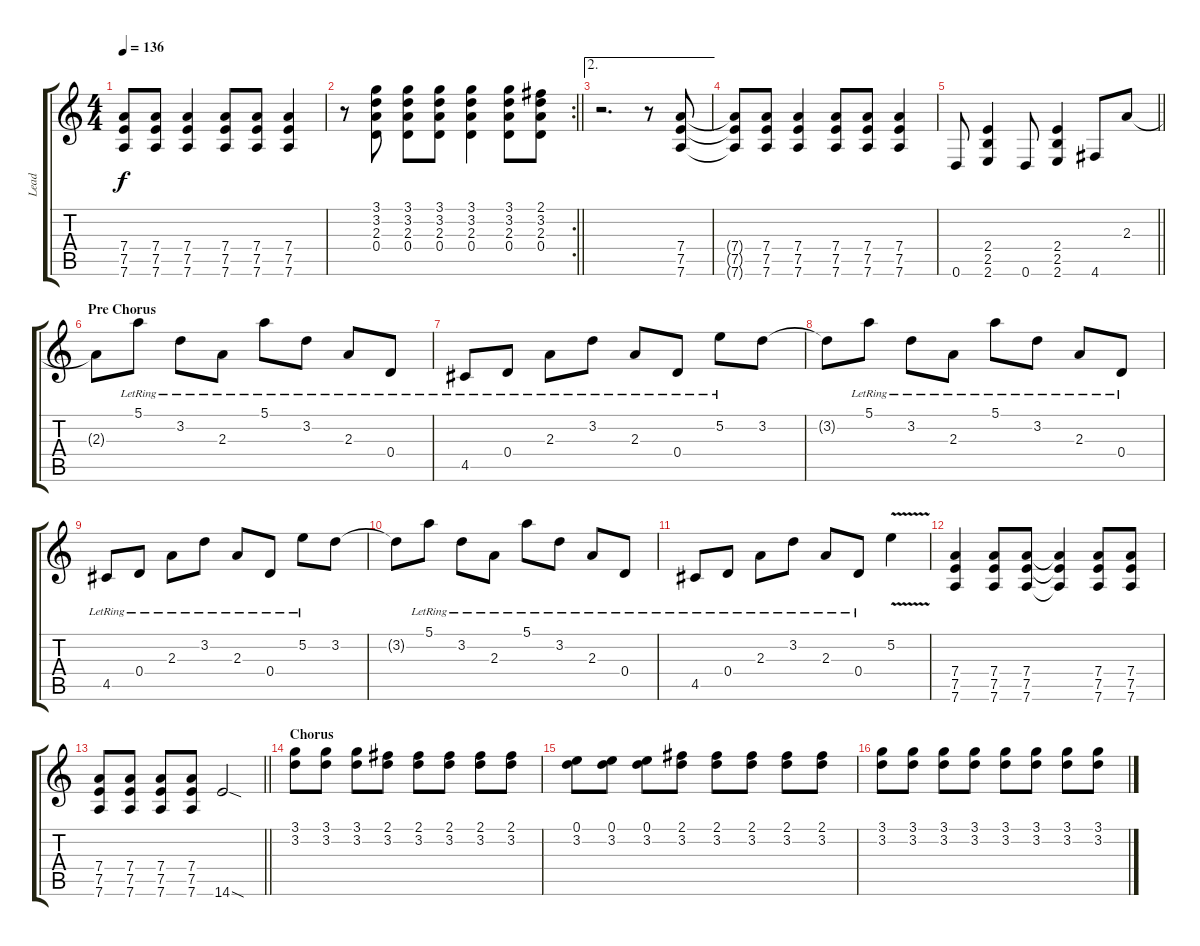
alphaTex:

\track ("Lead" "Lead") {instrument distortionguitar}
\staff {score tabs}
\tuning (E4 B3 G3 D3 A2 D2) {hide}
\ts (4 4)
\tempo 136
\clef g2
\ks c
(7.4{t} 7.5{t} 7.6{t}).8{dy f} (7.4 7.5 7.6).8 (7.4 7.5 7.6).4 (7.4 7.5 7.6).8 (7.4 7.5 7.6).8 (7.4 7.5 7.6).4 |
\rc 2
\barLineRight lightlight
r.8 (3.1 3.2 2.3 0.4).8 (3.1 3.2 2.3 0.4).8 (3.1 3.2 2.3 0.4).8 (3.1 3.2 2.3 0.4).4 (3.1 3.2 2.3 0.4).8 (2.1 3.2 2.3 0.4).8 |
\ae 2
r.2{d} r.8 (7.4 7.5 7.6).8 |
(7.4{t} 7.5{t} 7.6{t}).8 (7.4 7.5 7.6).8 (7.4 7.5 7.6).4 (7.4 7.5 7.6).8 (7.4 7.5 7.6).8 (7.4 7.5 7.6).4 |
\barLineRight lightlight
0.6.8 (2.4 2.5 2.6).4 0.6.8 (2.4 2.5 2.6).4 4.6.8 2.3.8 |
\section ("" "Pre Chorus")
2.3{t}.8 5.1{lr}.8 3.2{lr}.8 2.3{lr}.8 5.1{lr}.8 3.2{lr}.8 2.3{lr}.8 0.4{lr}.8 |
4.5{lr}.8 0.4{lr}.8 2.3{lr}.8 3.2{lr}.8 2.3{lr}.8 0.4{lr}.8 5.2{lr}.8 3.2.8 |
3.2{t}.8 5.1{lr}.8 3.2{lr}.8 2.3{lr}.8 5.1{lr}.8 3.2{lr}.8 2.3{lr}.8 0.4{lr}.8 |
4.5{lr}.8 0.4{lr}.8 2.3{lr}.8 3.2{lr}.8 2.3{lr}.8 0.4{lr}.8 5.2{lr}.8 3.2.8 |
3.2{t}.8 5.1{lr}.8 3.2{lr}.8 2.3{lr}.8 5.1{lr}.8 3.2{lr}.8 2.3{lr}.8 0.4{lr}.8 |
4.5{lr}.8 0.4{lr}.8 2.3{lr}.8 3.2{lr}.8 2.3{lr}.8 0.4{lr}.8 5.2{v}.4 |
(7.4 7.5 7.6).4 (7.4 7.5 7.6).8 (7.4 7.5 7.6).8 (7.4{t} 7.5{t} 7.6{t}).4 (7.4 7.5 7.6).8 (7.4 7.5 7.6).8 |
\barLineRight lightlight
(7.4 7.5 7.6).8 (7.4 7.5 7.6).8 (7.4 7.5 7.6).8 (7.4 7.5 7.6).8 14.6{sod}.2 |
\section ("" "Chorus")
(3.1 3.2).8 (3.1 3.2).8 (3.1 3.2).8 (2.1 3.2).8 (2.1 3.2).8 (2.1 3.2).8 (2.1 3.2).8 (2.1 3.2).8 |
(0.1 3.2).8 (0.1 3.2).8 (0.1 3.2).8 (2.1 3.2).8 (2.1 3.2).8 (2.1 3.2).8 (2.1 3.2).8 (2.1 3.2).8 |
(3.1 3.2).8 (3.1 3.2).8 (3.1 3.2).8 (3.1 3.2).8 (3.1 3.2).8 (3.1 3.2).8 (3.1 3.2).8 (3.1 3.2).8
